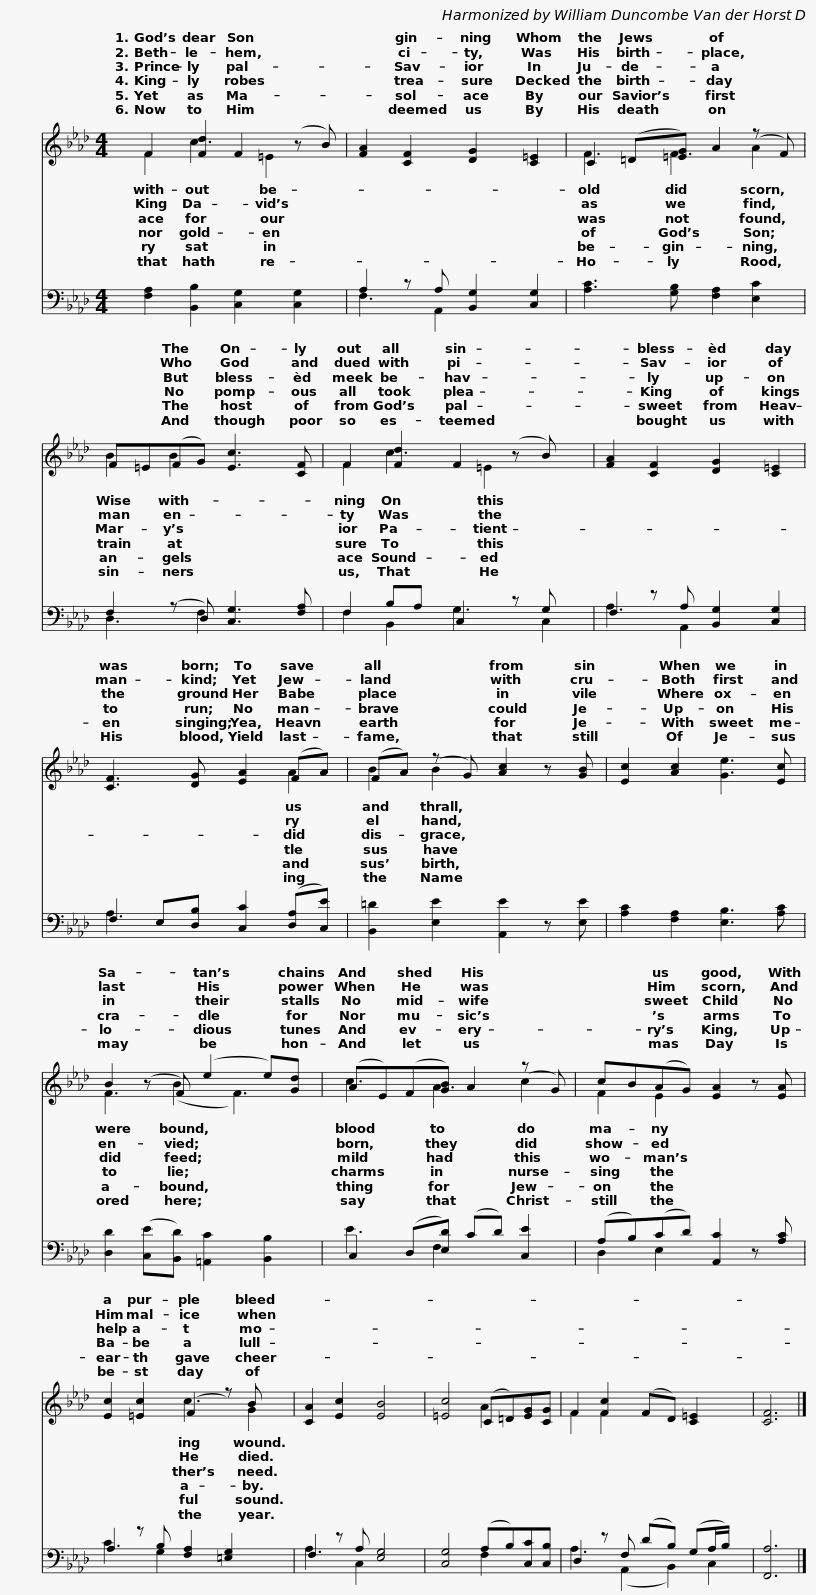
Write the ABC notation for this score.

X:1
%%score ( 1 2 ) ( 3 4 )
L:1/8
M:4/4
I:linebreak $
K:Ab
V:1 treble
V:2 treble
V:3 bass
V:4 bass
V:1
 F2 [Fd]2 F2 (z B) | [FA]2 [CF]2 [DG]2 [C=E]2 |$ C2 (=D[=EG]) A2 (z F) | F=E(FG) [Ec]3 [CF] |$ F2 [Fd]2 F2 (z B) x | %5
 [FA]2 [CF]2 [DG]2 [C=E]2 |$ [CF]3 [DG] [EA]2 (FA) | (FA) (z G) [Ac]2 z [GB] | [Ec]2 [Ac]2 [Ge]3 [Ec] |$ B2 (z F) (e2 e)[Gd] | %10
 (AE)(F[GB]) A2 (z G) |$ cB(AG) [EA]2 z [EA] | [Ec]2 [=Ec]2 (F2 z) B x | [CA]2 [Ec]2 [EB]4 |$ [=Ec]4 (C=D)[EG][CG] | %15
 F2 [Fc]2 (FD) [C=E]2 x | [CF]6 |] %17
V:2
 F2 c3 =E2 x | x8 |$ F3 F3 A2 | B2 B2 x4 |$ F2 c3 =E2 x2 | %5
 x8 |$ x6 A2 | B2 B2 x4 | x8 |$ F3 (B2 F3) | %10
 c3 A3 c2 |$ F2 E2 x4 | x4 c3 G2 | x8 |$ x4 A2 x2 | %15
 F2 F2 x5 | x6 |] %17
V:3
 [F,A,]2 [B,,B,]2 [C,G,]2 [C,G,]2 | A,2 z A, [B,,G,]2 [C,G,]2 |$ [A,C]3 [G,B,] [F,A,]2 [E,C]2 | F,2 (z D,) [C,G,]3 [F,A,] |$ F,2 B,A, C,2 z G, x | %5
 F,2 z A, [B,,G,]2 [C,G,]2 |$ F,2 E,[D,B,] [C,C]2 ([D,A,][C,E]) | [B,,=D]2 [E,E]2 [A,,E]2 z [E,E] | [A,C]2 [F,A,]2 [E,B,]3 [A,C] |$ [D,D]2 ([C,E][B,,D]) [=A,,C]2 [B,,B,]2 | %10
 C,2 (D,[E,D]) (CD) [C,E]2 |$ (A,B,)(CD) [A,,C]2 z [A,C] | A,2 z B, [F,A,]2 [=E,G,]2 x | F,2 z A, [E,G,]4 |$ [C,G,]4 (A,B,)[C,C][C,B,] | %15
 D,2 z F, (DB,) (G,A,/B,/) x | [F,,A,]6 |] %17
V:4
 x8 | F,3 A,,2 x3 |$ x8 | D,3 F,2 x3 |$ F,2 B,,2 G,3 C,2 | %5
 A,3 A,,2 x3 |$ A,3 x5 | x8 | x8 |$ x8 | %10
 E3 F,2 x3 |$ D,2 E,2 x4 | C3 G,2 x4 | A,3 C,2 x3 |$ x4 F,2 x2 | %15
 A,3 (A,,2 B,,2) C,2 | x6 |] %17
